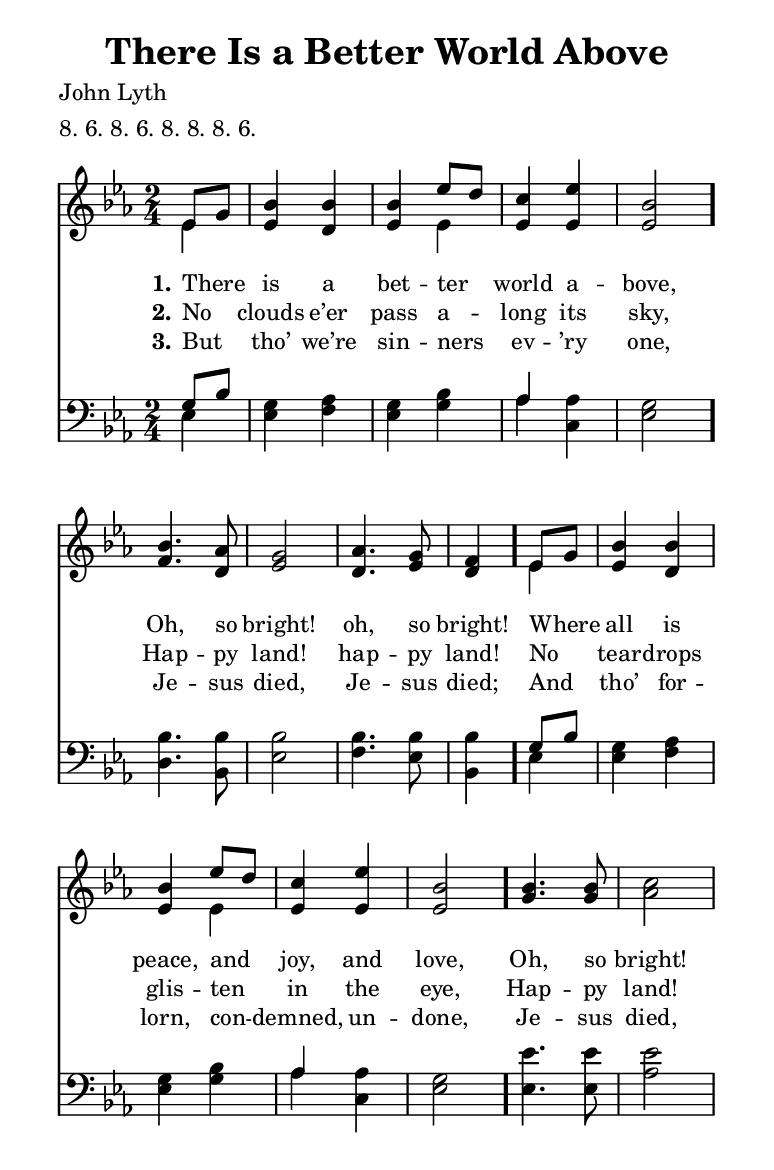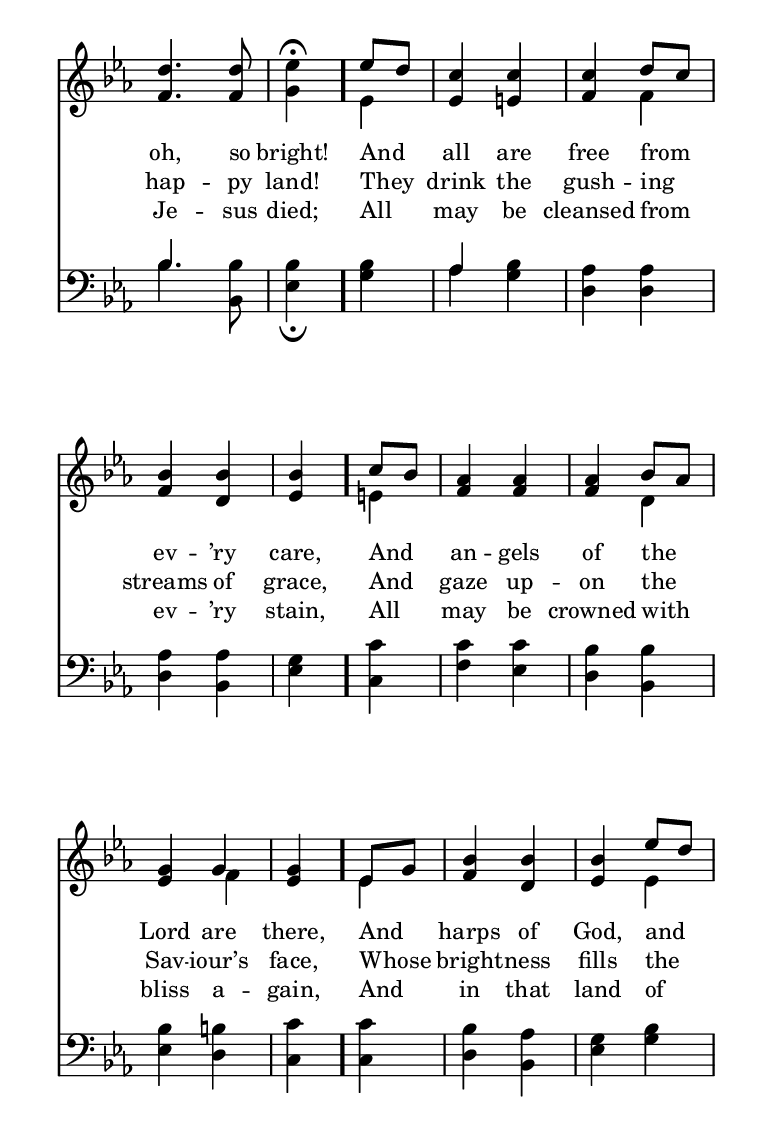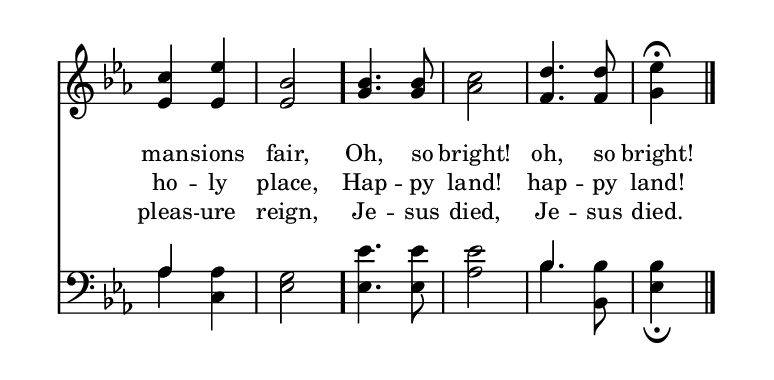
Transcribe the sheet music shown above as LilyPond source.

\include "common/global.ily"
\paper {
  \include "common/paper.ily"
}

\header{
  %gospel
  hymnnumber = "267"
  title = "There Is a Better World Above"
  tunename = "Better World"
  meter = "8. 6. 8. 6. 8. 8. 8. 6."
  poet = "John Lyth"
  composer = ""
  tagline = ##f
}

ta = { \tempo 4=90 }
tb = { \tempo 4=45 }

global = {
  \include "common/overrides.ily"
  \override Staff.TimeSignature.style = #'numbered
  \time 2/4
  \override Score.MetronomeMark.transparent = ##t % hide all fermata changes too
  \ta
  \key ees \major
  \partial 4
  \autoBeamOff
}

notesSoprano = {
\global
\relative c' {

  ees8[ g] | bes4 bes | bes ees8[ d] | c4 ees | bes2 |
  bes4. aes8 | g2 | aes4. g8 | f4 \eogbreak
  ees8[ g] | bes4 bes | bes ees8[ d] | c4 ees | bes2 |
  bes4. bes8 | c2 | d4. d8 | \tb ees4\fermata \ta \eogbreak

  ees8[ d] | c4 c | c d8[ c] | bes4 bes | bes
  c8[ bes] | aes4 aes | aes bes8[ aes] | g4 g | g \eogbreak
  ees8[ g] | bes4 bes | bes ees8[ d] | c4 ees | bes2 |
  bes4. bes8 | c2 | d4. d8 | \tb ees4\fermata \ta

  \bar "|."

}
}

notesAlto = {
\global
\relative e' {

  ees4 | ees d | ees ees | ees ees | ees2 |
  f4. d8 | ees2 | d4. ees8 | d4
  ees4 | ees d | ees ees | ees ees | ees2 |
  g4. g8 | aes2 | f4. f8 | g4

  ees4 | ees e | f f | f d | ees
  e4 | f f | f d | ees f | ees
  ees4 | f d | ees ees | ees ees | ees2 |
  g4. g8 | aes2 | f4. f8 | g4

}
}

notesTenor = {
\global
\relative a {

  g8[ bes] | g4 aes | g bes | aes aes | g2 |
  bes4. bes8 | bes2 | bes4. bes8 | bes4
  g8[ bes] | g4 aes | g bes | aes aes | g2 |
  ees'4. ees8 | ees2 | bes4. bes8 | bes4

  bes4 | aes bes | aes aes | aes aes | g
  c4 | c c | bes bes | bes b | c
  c4 | bes aes | g bes | aes aes | g2
  ees'4. ees8 | ees2 | bes4. bes8 | bes4

}
}

notesBass = {
\global
\relative f {

  ees4 | ees f | ees g | aes c, | ees2 |
  d4. bes8 | ees2 | f4. ees8 | bes4
  ees4 | ees f | ees g | aes c, | ees2 |
  ees4. ees8 | aes2 | bes4. bes,8 | ees4_\fermata

  g4 aes g | d d | d bes | ees
  c4 | f ees | d bes | ees d | c
  c4 | d bes | ees g | aes c, | ees2 |
  ees4. ees8 | aes2 | bes4. bes,8 | ees4_\fermata

}
}

wordsA = \lyricmode {
\set stanza = "1."

There is a bet -- ter world a -- bove, \bar "."
Oh, so bright! oh, so bright! \bar "."
Where all is peace, and joy, and love, \bar "."
Oh, so bright! oh, so bright! \bar "."
And all are free from ev -- ’ry care, \bar "."
And an -- gels of the Lord are there, \bar "."
And harps of God, and man -- sions fair, \bar "."
Oh, so bright! oh, so bright! \bar "."

}

wordsB = \lyricmode {
\set stanza = "2."

No clouds e’er pass a -- long its sky,
Hap -- py land! hap -- py land!
No tear -- drops glis -- ten in the eye,
Hap -- py land! hap -- py land!
They drink the gush -- ing streams of grace,
And gaze up -- on the Sav -- iour’s face,
Whose bright -- ness fills the ho -- ly place,
Hap -- py land! hap -- py land!

}

wordsC = \lyricmode {
\set stanza = "3."

But tho’ we’re sin -- ners ev -- ’ry one,
Je -- sus died, Je -- sus died;
And tho’ for -- lorn, con -- demned, un -- done,
Je -- sus died, Je -- sus died;
All may be cleansed from ev -- ’ry stain,
All may be crowned with bliss a -- gain,
And in that land of pleas -- ure reign,
Je -- sus died, Je -- sus died.

}

\score {
  \context ChoirStaff <<
    \context Staff = upper <<
      \set Staff.autoBeaming = ##f
      \set ChoirStaff.systemStartDelimiter = #'SystemStartBar
      \set ChoirStaff.printPartCombineTexts = ##f
      \partcombine #'(2 . 9) \notesSoprano \notesAlto
      \context NullVoice = sopranos { \voiceOne << \notesSoprano >> }
      \context NullVoice = altos { \voiceTwo << \notesAlto >> }
      \context Lyrics = one   \lyricsto sopranos \wordsA
      \context Lyrics = two   \lyricsto sopranos \wordsB
      \context Lyrics = three \lyricsto sopranos \wordsC
    >>
    \context Staff = men <<
      \set Staff.autoBeaming = ##f
      \clef bass
      \set ChoirStaff.printPartCombineTexts = ##f
      \partcombine #'(2 . 9) \notesTenor \notesBass
      \context NullVoice = tenors { \voiceOne << \notesTenor >> }
      \context NullVoice = basses { \voiceTwo << \notesBass >> }
    >>
  >>
  \layout {
    \include "common/layout.ily"
  }
  \midi{
    \include "common/midi.ily"
  }
}

\version "2.19.49"  % necessary for upgrading to future LilyPond versions.

% vi:set et ts=2 sw=2 ai nocindent syntax=lilypond:
